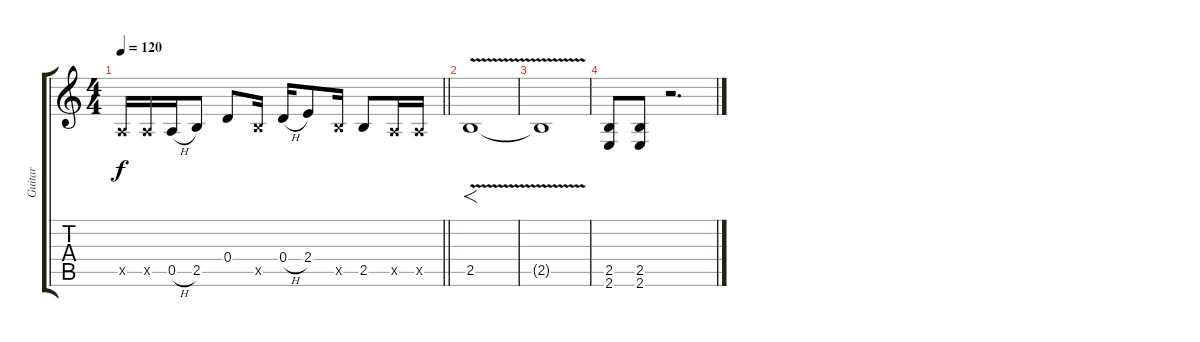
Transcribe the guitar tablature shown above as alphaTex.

\track ("Guitar" "Guitar") {instrument overdrivenguitar}
\staff {score tabs}
\tuning (E4 B3 G3 D3 A2 D2) {hide}
\ts (4 4)
\tempo 120
\clef g2
\barLineRight lightlight
\ks c
0.5{x}.16{dy f} 0.5{x}.16 0.5{h}.16 2.5.8 0.4.8 2.5{x}.16 0.4{h}.16 2.4.8 2.5{x}.16 2.5.8 0.5{x}.16 0.5{x}.16 |
2.5{v}.1{f volume 14 instrument distortionguitar} |
2.5{t}.1 |
(2.5 2.6).8{volume 13 instrument overdrivenguitar} (2.5 2.6).8 r.2{d}
